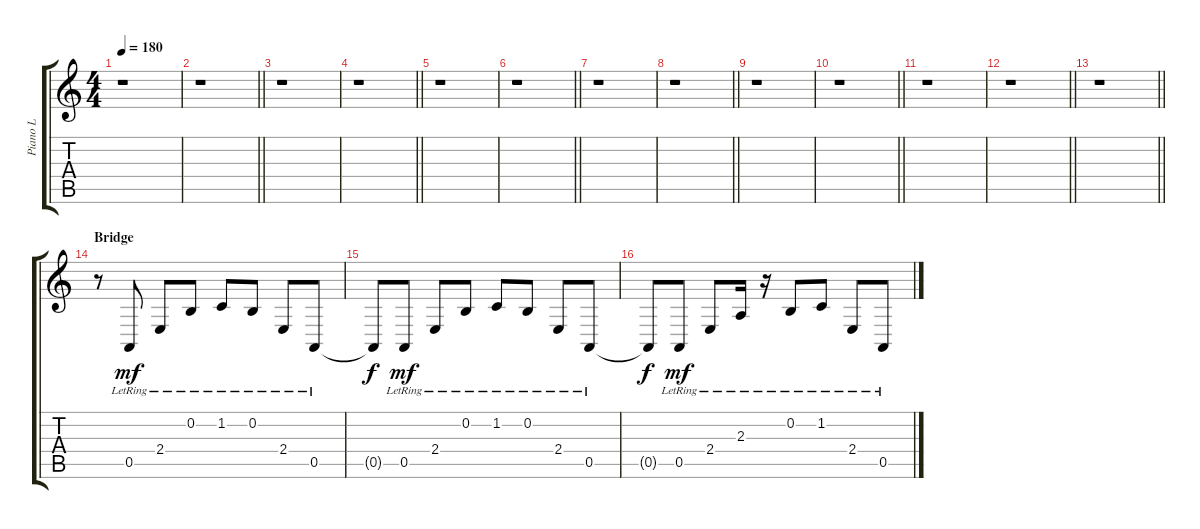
\track ("Piano L" "Piano L") {instrument acousticgrandpiano}
\staff {score tabs}
\tuning (E4 B3 G3 D3 A2 E2) {hide}
\ts (4 4)
\tempo 180
\clef g2
\ks c
r.1{dy f} |
\barLineRight lightlight
r.1 |
r.1 |
\barLineRight lightlight
r.1 |
r.1 |
\barLineRight lightlight
r.1 |
r.1 |
\barLineRight lightlight
r.1 |
r.1 |
\barLineRight lightlight
r.1 |
r.1 |
\barLineRight lightlight
r.1 |
\barLineRight lightlight
r.1 |
\section ("" "Bridge")
r.8 0.5{lr}.8{dy mf} 2.4{lr}.8 0.2{lr}.8 1.2{lr}.8 0.2{lr}.8 2.4{lr}.8 0.5{lr}.8 |
0.5{t}.8{dy f} 0.5{lr}.8{dy mf} 2.4{lr}.8 0.2{lr}.8 1.2{lr}.8 0.2{lr}.8 2.4{lr}.8 0.5{lr}.8 |
0.5{t}.8{dy f} 0.5{lr}.8{dy mf} 2.4{lr}.8 2.3{lr}.16 r.16 0.2{lr}.8 1.2{lr}.8 2.4{lr}.8 0.5{lr}.8
